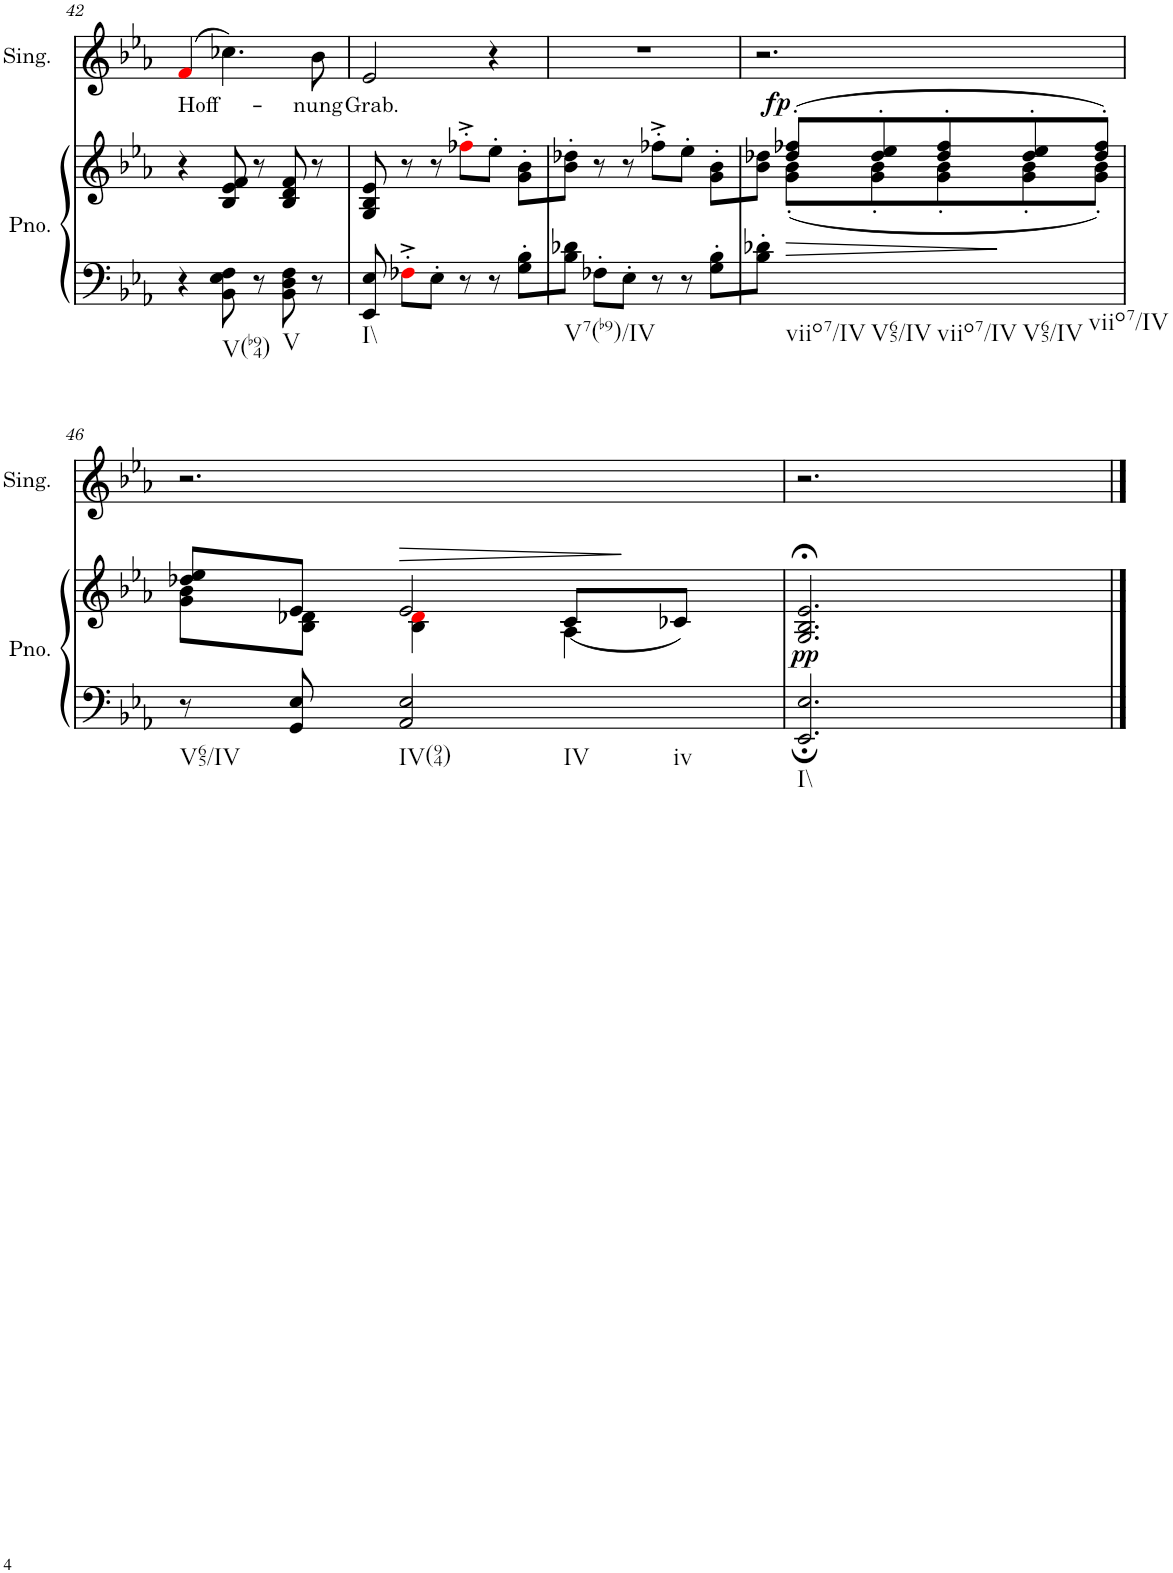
**kern	**kern	**dynam	**kern	**text
*part2	*part2	*part2	*part1	*part1
*staff3	*staff2	*staff2/3	*staff1	*staff1
*I"Pianoforte	*	*	*I"Singstimme	*
*I'Pno.	*	*	*I'Sing.	*
!!LO:PB:g=z
*clefF4	*clefG2	*	*clefG2	*
*k[b-e-a-]	*k[b-e-a-]	*	*k[b-e-a-]	*
*M3/4	*M3/4	*	*M3/4	*
=42	=42	=42	=42	=42
!	!	!	!	!LO:LY:b
4r	4r	.	(4fi/	Hoff-
!LO:TX:b:t=V(b94)	!	!	!	!
8BB-\ 8E-\ 8F\	8B-/ 8e-/ 8f/	.	4.cc-X\)	.
8r	8r	.	.	.
!LO:TX:b:t=V	!	!	!	!
8BB-\ 8D\ 8F\	8B-/ 8d/ 8f/	.	.	.
!	!	!	!	!LO:LY:b
8r	8r	.	8b-\	-nung
=43	=43	=43	=43	=43
!LO:TX:b:t=I\\	!	!	!	!
!	!	!	!	!LO:LY:b
8EE-/ 8E-/	8G/ 8B-/ 8e-/	.	2e-/	Grab.
8F-X'^i\L	8r	.	.	.
8E-'\J	8r	.	.	.
8r	8ff-X'^i\L	.	.	.
8r	8ee-'\J	.	4r	.
8G\' 8B-\'L	8g\' 8b-\'L	.	.	.
=44	=44	=44	=44	=44
!LO:TX:b:t=V7(b9)/IV	!	!	!	!
8B-\ 8d-X\J	8b-\' 8dd-X\'J	.	2.r	.
8F-X'\L	8r	.	.	.
8E-'\J	8r	.	.	.
8r	8ff-X'^\L	.	.	.
8r	8ee-'\J	.	.	.
8G\' 8B-\'L	8g\' 8b-\'L	.	.	.
=45	=45	=45	=45	=45
*	*^	*	*	*
8B-\' 8d-X\'J	8b-\ 8dd-X\J	8ryy	.	2.r	.
!LO:TX:b:t=viio7/IV	!	!	!	!	!
!	!	!	!LO:HP:b	!	!
!	!	!	!LO:DY:n=1:a	!	!
8ryy	(8dd-/' 8ff-X/'L	(8g\' 8b-\'L	> fp	.	.
!LO:TX:b:t=V65/IV	!	!	!	!	!
!LO:TX:b:t=viio7/IV	!	!	!	!	!
!LO:TX:b:t=V65/IV	!	!	!	!	!
!LO:TX:b:t=viio7/IV	!	!	!	!	!
2ryy	8dd-/' 8ee-/'	8g\' 8b-\'	]	.	.
.	8dd-/' 8ff-/'	8g\' 8b-\'	.	.	.
.	8dd-/' 8ee-/'	8g\' 8b-\'	.	.	.
.	8dd-/' 8ff-/'J)	8g\' 8b-\'J)	.	.	.
!!LO:LB:g=z
=46	=46	=46	=46	=46	=46
*	*	*^	*	*	*
!LO:TX:b:t=V65/IV	!	!	!	!	!	!
8r	8dd-X/ 8ee-/L	8g\ 8b-\L	2ryy	.	2.r	.
8GG/ 8E-/	8e-/J	8B-\ 8d-X\J	.	.	.	.
!LO:TX:b:t=IV(94)	!	!	!	!	!	!
!LO:TX:b:t=IV	!	!	!	!	!	!
!LO:TX:b:t=iv	!	!	!	!	!	!
!	!	!	!	!LO:HP:b	!	!
2AA-/ 2E-/	2e-/	4B-\ 4d-i\	.	>	.	.
.	.	(8c/L	4A-\	]	.	.
.	.	8c-X/J)	.	.	.	.
*	*	*v	*v	*	*	*
=47	=47	=47	=47	=47	=47
!LO:TX:b:t=I\\	!	!	!	!	!
!	!	!	!LO:DY:b	!	!
*	*v	*v	*	*	*
2.EE-/; 2.E-/;	2.G/;< 2.B-/;< 2.e-/;<	pp	2.r	.
==	==	==	==	==
*-	*-	*-	*-	*-
